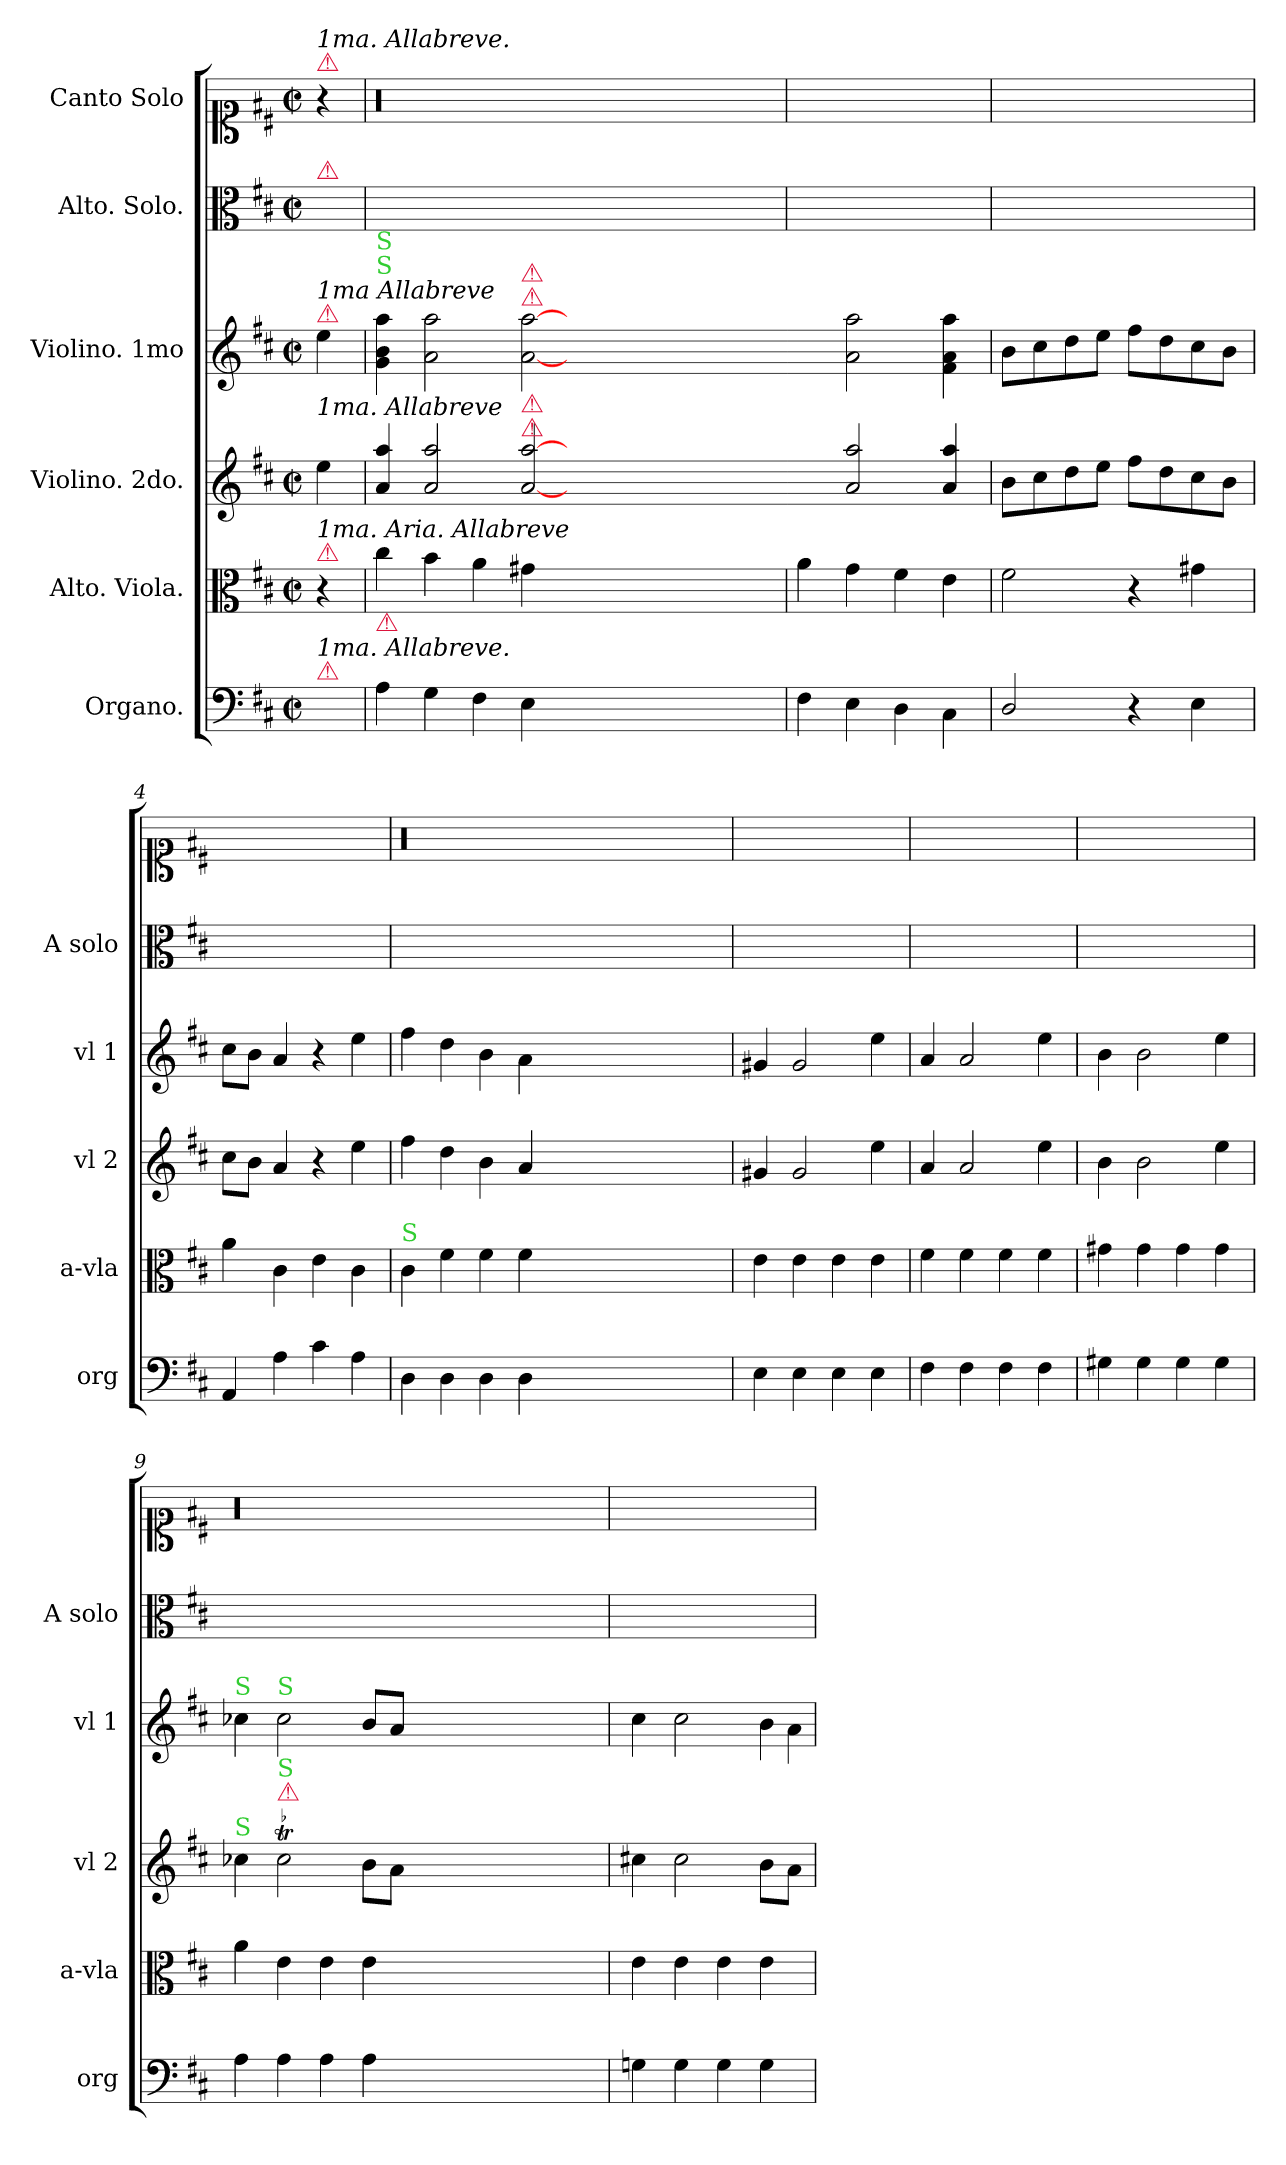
**kern	**kern	**kern	**kern	**kern	**kern
*part6	*part5	*part4	*part3	*part2	*part1
*staff6	*staff5	*staff4	*staff3	*staff2	*staff1
*I"Organo.	*I"Alto. Viola.	*I"Violino. 2do.	*I"Violino. 1mo	*I"Alto. Solo.	*I"Canto Solo
*I'org	*I'a-vla	*I'vl 2	*I'vl 1	*I'A solo	*
*clefF4	*clefC3	*clefG2	*clefG2	*clefC3	*clefC1
*k[f#c#]	*k[f#c#]	*k[f#c#]	*k[f#c#]	*k[f#c#]	*k[f#c#]
*M2/2	*M2/2	*M2/2	*M2/2	*M2/2	*M2/2
*met(c|)	*met(c|)	*met(c|)	*met(c|)	*met(c|)	*met(c|)
=	=	=	=	=	=
!	!	!	!	!	!LO:TX:a:color=crimson:t=⚠
!	!	!	!	!	!LO:TX:a:i:t=1ma. Allabreve.
!	!	!	!	!LO:TX:a:color=crimson:t=⚠	!
!	!	!	!LO:TX:a:color=crimson:t=⚠	!	!
!	!	!	!LO:TX:a:i:t=1ma Allabreve	!	!
!	!	!LO:TX:a:i:t=1ma. Allabreve	!	!	!
!	!LO:TX:a:color=crimson:t=⚠	!	!	!	!
!	!LO:TX:a:i:t=1ma. Aria. Allabreve	!	!	!	!
!LO:TX:a:color=crimson:t=⚠	!	!	!	!	!
!LO:TX:a:i:t=1ma. Allabreve.	!	!	!	!	!
4ryy	4r	4ee\	4ee\	4ryy	4r
=1	=1	=1	=1	=1	=1
!	!	!	!LO:TX:a:color=limegreen:t=S	!	!
!	!	!	!LO:TX:a:color=limegreen:t=S	!	!
!LO:TX:a:color=crimson:t=⚠	!	!	!	!	!
4A\	4cc#\	4a/ 4aa/	4g\ 4b\ 4aa\	1ryy	00r
4G\	4b\	2a/ 2aa/	2a\ 2aa\	.	.
4F#\	4a\	.	.	.	.
!	!	!	!LO:TX:a:color=crimson:t=⚠	!	!
!	!	!	!LO:TX:a:color=crimson:t=⚠	!	!
!	!	!LO:TX:a:color=crimson:t=⚠	!	!	!
!	!	!LO:TX:a:color=crimson:t=⚠	!	!	!
!	!	!LO:N:vis=2	!LO:N:vis=2	!	!
4E\	4g#X\	[4a/ [4aa/	[4a\ [4aa\	.	.
0.ryy	0.ryy	0.ryy	0.ryy	0.ryy	.
=2	=2	=2-	=2-	=2	=2
4F#\	4a\	4ayy]/ 4aayy]/	4ayy]\ 4aayy]\	1ryy	1ryy
4E\	4g\	2a/ 2aa/	2a\ 2aa\	.	.
4D\	4f#\	.	.	.	.
4C#\	4e\	4a/ 4aa/	4f#\ 4a\ 4aa\	.	.
=3	=3	=3	=3	=3	=3
2D/	2f#\	8b\L	8b\L	1ryy	1ryy
.	.	8cc#\	8cc#\	.	.
.	.	8dd\	8dd\	.	.
.	.	8ee\J	8ee\J	.	.
4r	4r	8ff#\L	8ff#\L	.	.
.	.	8dd\	8dd\	.	.
4E\	4g#X\	8cc#\	8cc#\	.	.
.	.	8b\J	8b\J	.	.
=4	=4	=4	=4	=4	=4
4AA/	4a\	8cc#\L	8cc#\L	1ryy	1ryy
.	.	8b\J	8b\J	.	.
4A\	4c#\	4a/	4a/	.	.
4c#\	4e\	4r	4r	.	.
4A\	4c#\	4ee\	4ee\	.	.
=5	=5	=5	=5	=5	=5
!	!LO:TX:a:color=limegreen:t=S	!	!	!	!
4D\	4c#\	4ff#\	4ff#\	1ryy	00r
4D\	4f#\	4dd\	4dd\	.	.
4D\	4f#\	4b\	4b\	.	.
4D\	4f#\	4a/	4a\	.	.
0.ryy	0.ryy	0.ryy	0.ryy	0.ryy	.
=6	=6	=6	=6	=6	=6
4E\	4e\	4g#X/	4g#X/	1ryy	1ryy
4E\	4e\	2g#/	2g#/	.	.
4E\	4e\	.	.	.	.
4E\	4e\	4ee\	4ee\	.	.
=7	=7	=7	=7	=7	=7
4F#\	4f#\	4a/	4a/	1ryy	1ryy
4F#\	4f#\	2a/	2a/	.	.
4F#\	4f#\	.	.	.	.
4F#\	4f#\	4ee\	4ee\	.	.
=8	=8	=8	=8	=8	=8
4G#X\	4g#X\	4b\	4b\	1ryy	1ryy
4G#\	4g#\	2b\	2b\	.	.
4G#\	4g#\	.	.	.	.
4G#\	4g#\	4ee\	4ee\	.	.
=9	=9	=9	=9	=9	=9
!	!	!	!LO:TX:a:color=limegreen:t=S	!	!
!	!	!LO:TX:a:color=limegreen:t=S	!	!	!
4A\	4a\	4cc-X\	4cc-X\	1ryy	00r
!	!	!	!LO:TX:a:color=limegreen:t=S	!	!
!	!	!LO:TX:a:color=crimson:t=⚠	!	!	!
!	!	!LO:TX:a:color=limegreen:t=S	!	!	!
!	!	!LO:TR:acc=-	!	!	!
4A\	4e\	2cc-T\	2cc-\	.	.
4A\	4e\	.	.	.	.
4A\	4e\	8b\L	8b/L	.	.
.	.	8a\J	8a/J	.	.
0.ryy	0.ryy	0.ryy	0.ryy	0.ryy	.
=10	=10	=10	=10	=10	=10
4Gn\	4e\	4cc#X\	4cc#\	1ryy	1ryy
4G\	4e\	2cc#\	2cc#\	.	.
4G\	4e\	.	.	.	.
!	!	!	!LO:N:vis=4	!	!
4G\	4e\	8b\L	8b\	.	.
!	!	!	!LO:N:vis=4	!	!
.	.	8a\J	8a\	.	.
=	=	=	=	=	=
*-	*-	*-	*-	*-	*-
